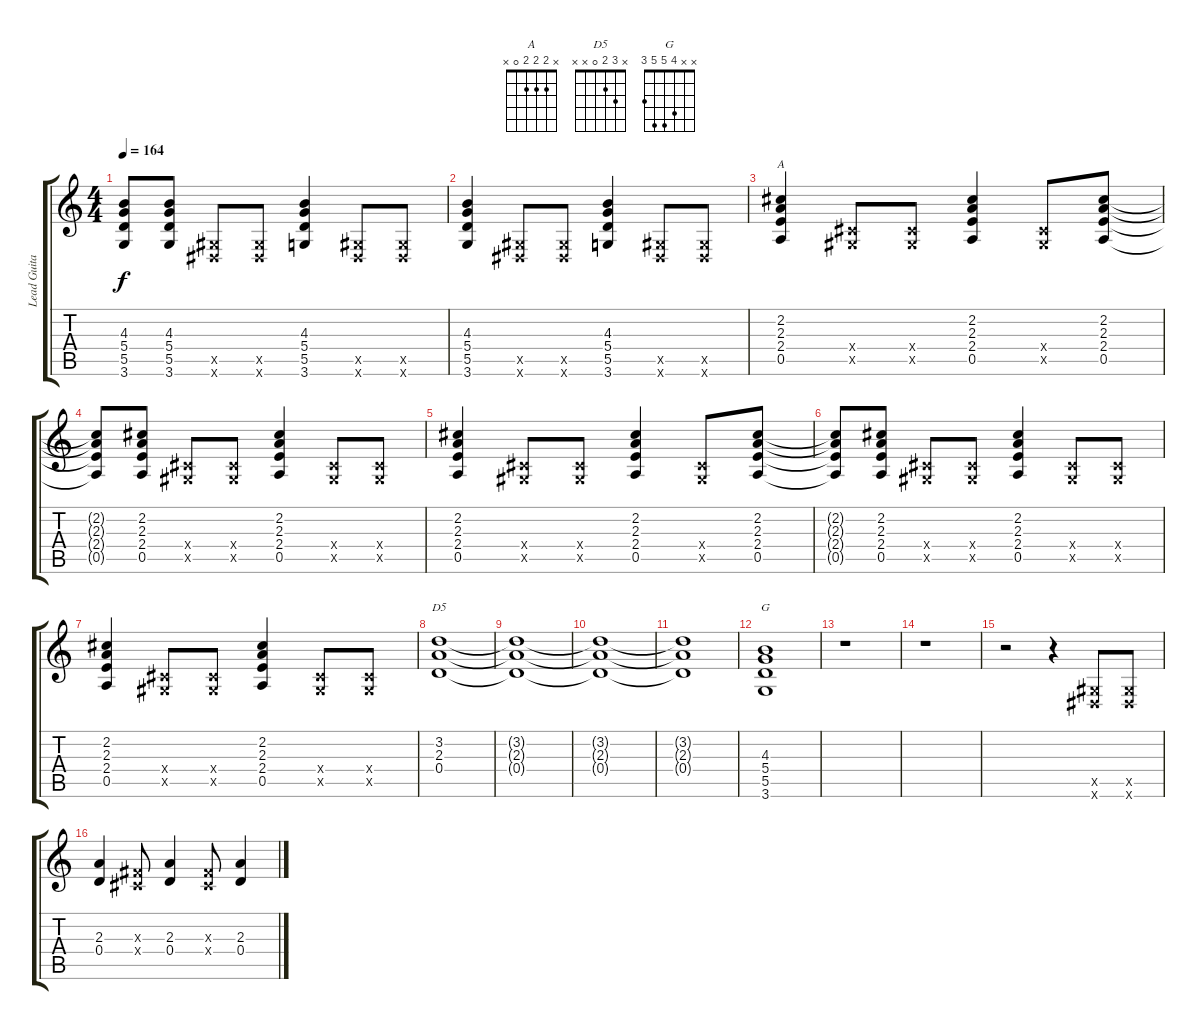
\track ("Lead Guitar: Slash" "Lead Guita") {instrument distortionguitar}
\staff {score tabs}
\tuning (E4 B3 G3 D3 A2 E2) {hide}
\chord ("A" x 2 2 2 0 x)
\chord ("D5" x 3 2 0 x x)
\chord ("G" x x 4 5 5 3)
\ts (4 4)
\tempo 164
\clef g2
\ks c
(4.3{t} 5.4{t} 5.5{t} 3.6{t}).8{dy f} (4.3 5.4 5.5 3.6).8 (-1.5{x} -1.6{x}).8 (-1.5{x} -1.6{x}).8 (4.3 5.4 5.5 3.6).4 (-1.5{x} -1.6{x}).8 (-1.5{x} -1.6{x}).8 |
(4.3 5.4 5.5 3.6).4 (-1.5{x} -1.6{x}).8 (-1.5{x} -1.6{x}).8 (4.3 5.4 5.5 3.6).4 (-1.5{x} -1.6{x}).8 (-1.5{x} -1.6{x}).8 |
(2.2 2.3 2.4 0.5).4{ch "A"} (-1.4{x} -1.5{x}).8 (-1.4{x} -1.5{x}).8 (2.2 2.3 2.4 0.5).4 (-1.4{x} -1.5{x}).8 (2.2 2.3 2.4 0.5).8 |
(2.2{t} 2.3{t} 2.4{t} 0.5{t}).8 (2.2 2.3 2.4 0.5).8 (-1.4{x} -1.5{x}).8 (-1.4{x} -1.5{x}).8 (2.2 2.3 2.4 0.5).4 (-1.4{x} -1.5{x}).8 (-1.4{x} -1.5{x}).8 |
(2.2 2.3 2.4 0.5).4 (-1.4{x} -1.5{x}).8 (-1.4{x} -1.5{x}).8 (2.2 2.3 2.4 0.5).4 (-1.4{x} -1.5{x}).8 (2.2 2.3 2.4 0.5).8 |
(2.2{t} 2.3{t} 2.4{t} 0.5{t}).8 (2.2 2.3 2.4 0.5).8 (-1.4{x} -1.5{x}).8 (-1.4{x} -1.5{x}).8 (2.2 2.3 2.4 0.5).4 (-1.4{x} -1.5{x}).8 (-1.4{x} -1.5{x}).8 |
(2.2 2.3 2.4 0.5).4 (-1.4{x} -1.5{x}).8 (-1.4{x} -1.5{x}).8 (2.2 2.3 2.4 0.5).4 (-1.4{x} -1.5{x}).8 (-1.4{x} -1.5{x}).8 |
(3.2 2.3 0.4).1{ch "D5"} |
(3.2{t} 2.3{t} 0.4{t}).1 |
(3.2{t} 2.3{t} 0.4{t}).1 |
(3.2{t} 2.3{t} 0.4{t}).1 |
(4.3 5.4 5.5 3.6).1{ch "G"} |
r.1 |
r.1 |
r.2 r.4 (-1.5{x} -1.6{x}).8 (-1.5{x} -1.6{x}).8 |
(2.3 0.4).4 (-1.3{x} -1.4{x}).8 (2.3 0.4).4 (-1.3{x} -1.4{x}).8 (2.3 0.4).4
